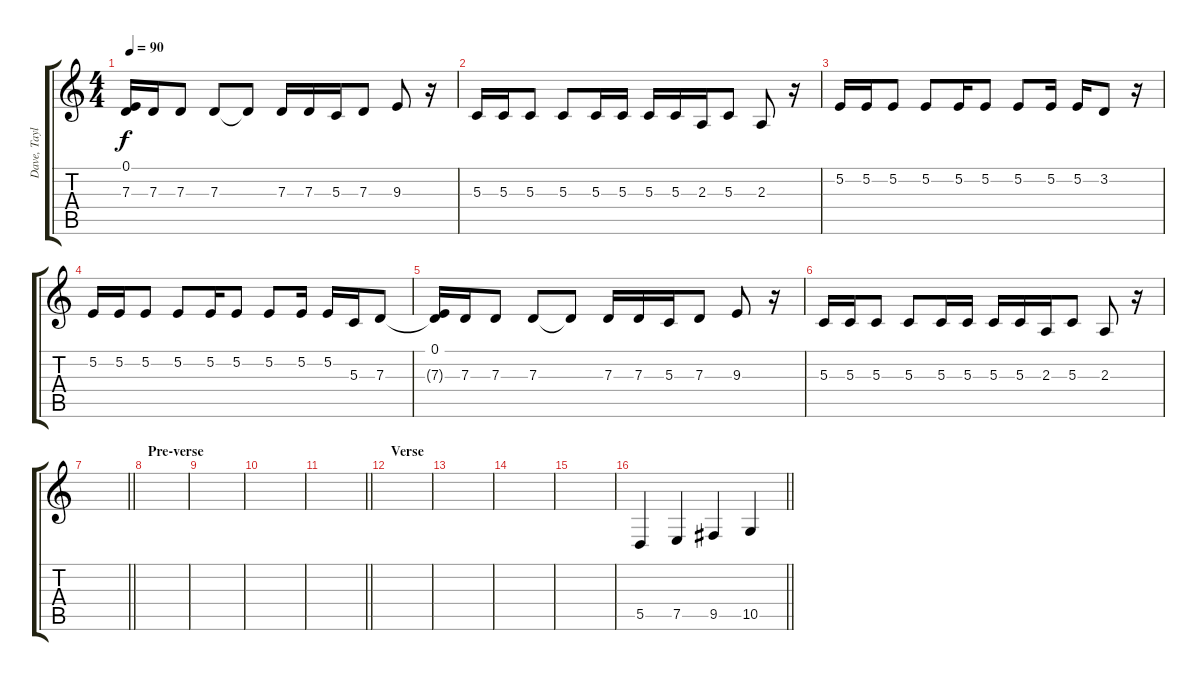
\track ("Dave, Taylor (Backing Vocals)" "Dave, Tayl") {instrument flute}
\staff {score tabs}
\tuning (E4 B3 G3 D3 A2 E2) {hide}
\ts (4 4)
\tempo 90
\clef g2
\ks c
(0.1 7.3{t}).16{dy f} 7.3.16 7.3.8 7.3.8 7.3{t}.8 7.3.16 7.3.16 5.3.16 7.3.8 9.3.8 r.16 |
5.3.16 5.3.16 5.3.8 5.3.8 5.3.16 5.3.16 5.3.16 5.3.16 2.3.16 5.3.8 2.3.8 r.16 |
5.2.16 5.2.16 5.2.8 5.2.8 5.2.16 5.2.8 5.2.8 5.2.16 5.2.16 3.2.8 r.16 |
5.2.16 5.2.16 5.2.8 5.2.8 5.2.16 5.2.8 5.2.8 5.2.16 5.2.16 5.3.16 7.3.8 |
(0.1 7.3{t}).16 7.3.16 7.3.8 7.3.8 7.3{t}.8 7.3.16 7.3.16 5.3.16 7.3.8 9.3.8 r.16 |
5.3.16 5.3.16 5.3.8 5.3.8 5.3.16 5.3.16 5.3.16 5.3.16 2.3.16 5.3.8 2.3.8 r.16 |
\barLineRight lightlight
|
\section ("" "Pre-verse")
|
|
|
\barLineRight lightlight
|
\section ("" "Verse")
|
|
|
|
\barLineRight lightlight
5.5.4 7.5.4 9.5.4 10.5.4
